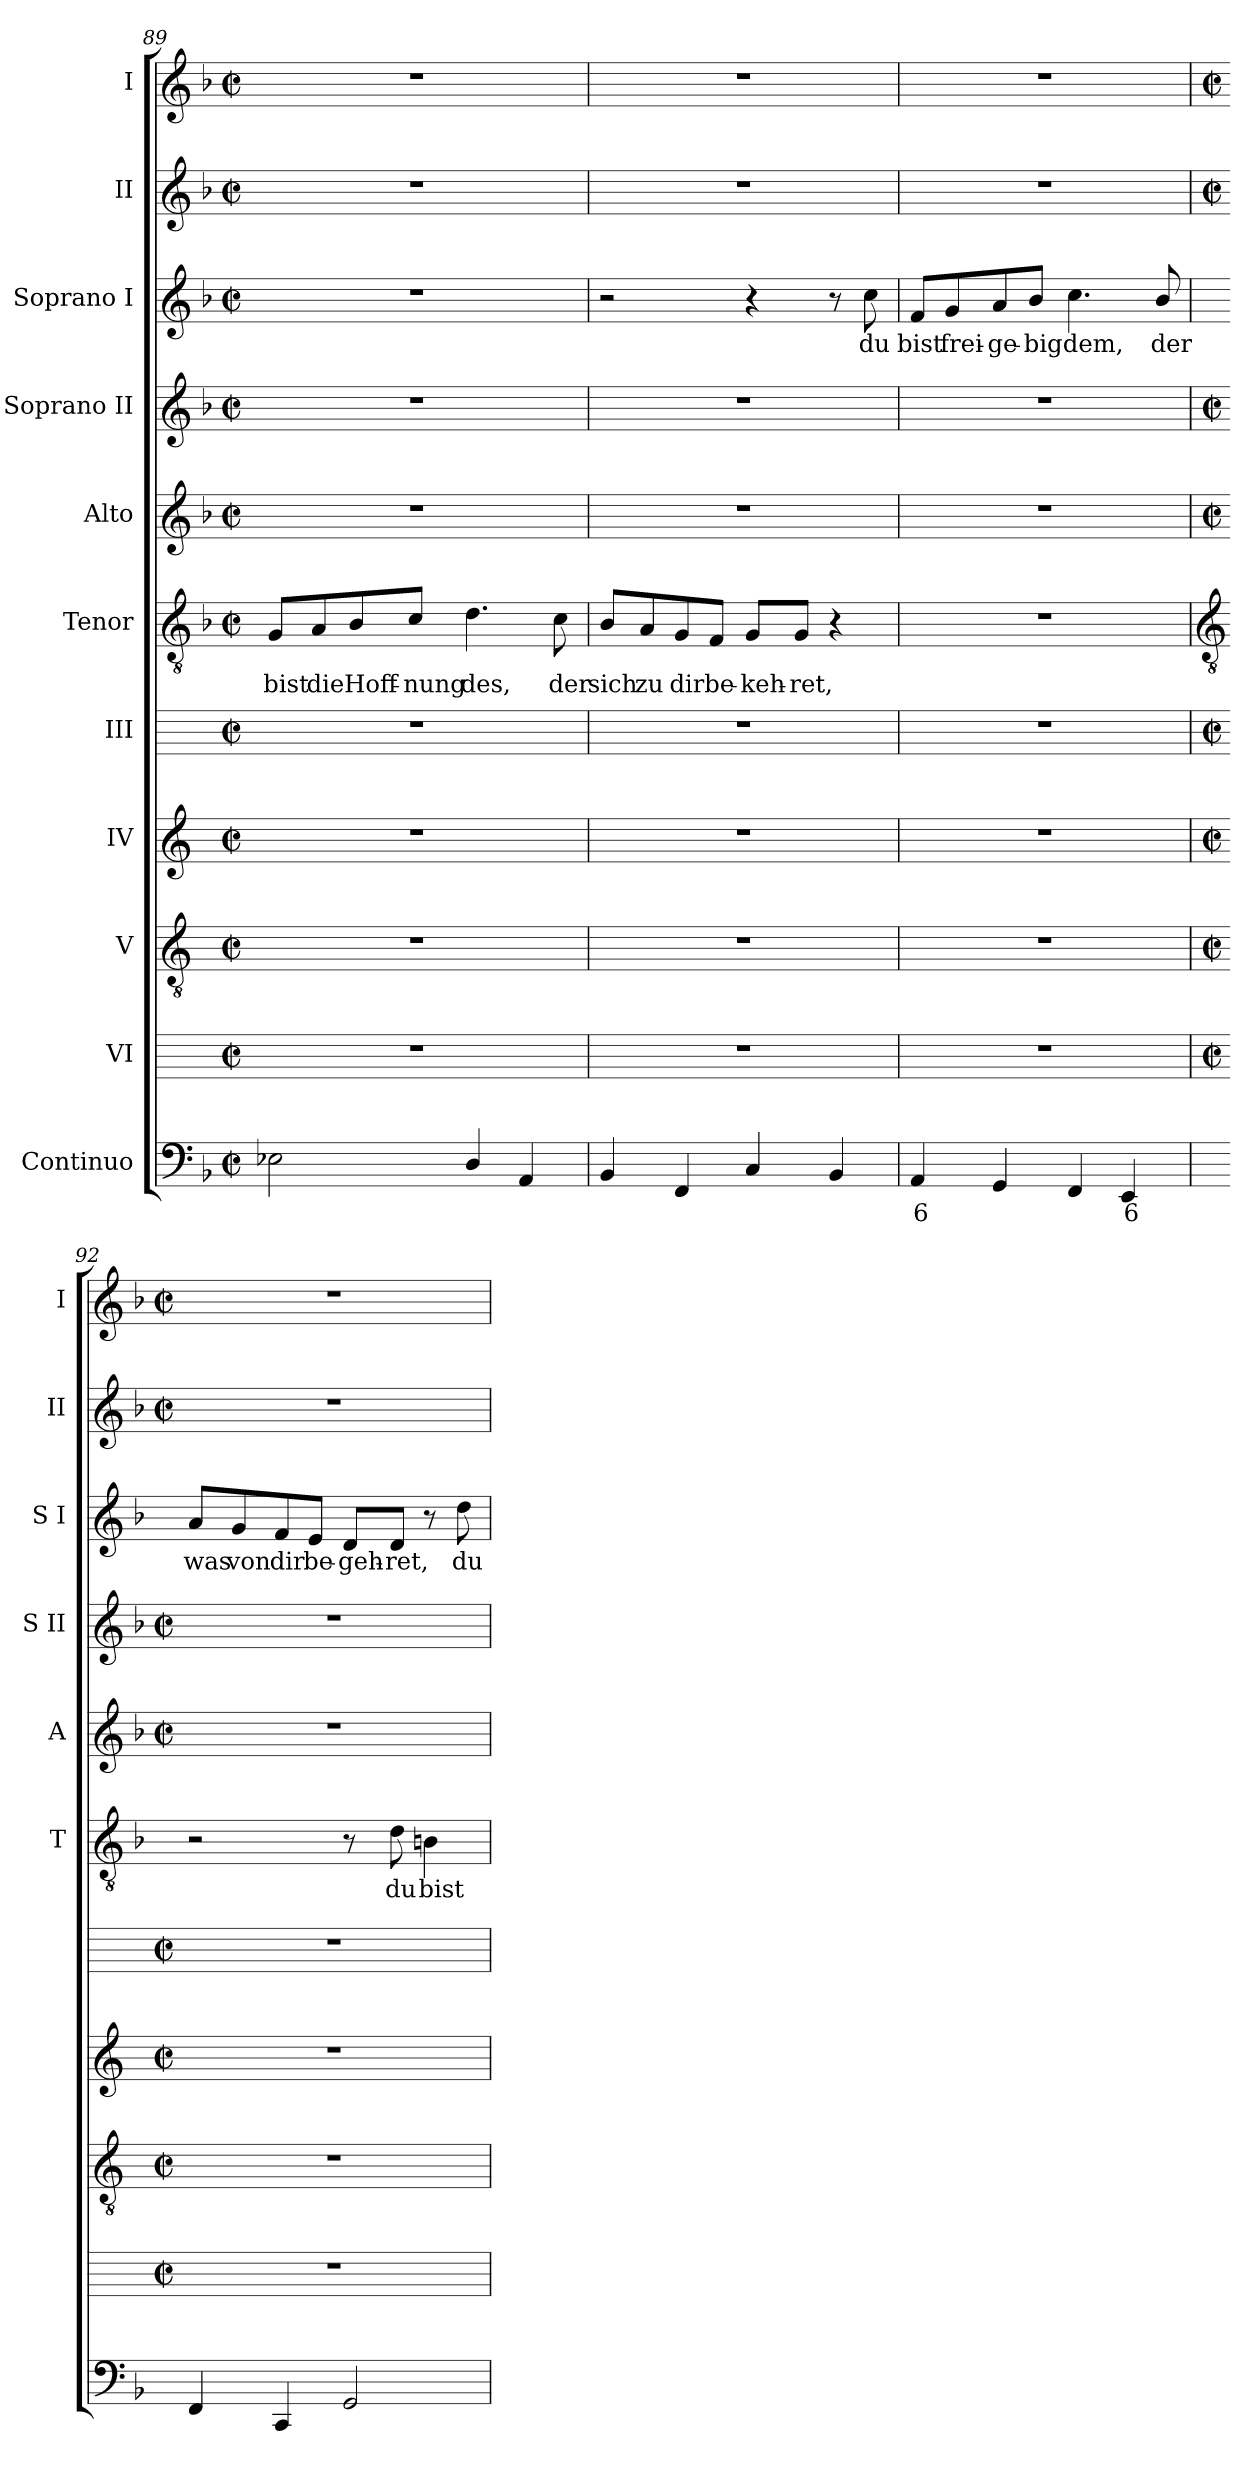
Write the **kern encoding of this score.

**kern	**text	**kern	**kern	**kern	**kern	**kern	**text	**kern	**kern	**kern	**text	**kern	**kern
*part11	*part11	*part10	*part9	*part8	*part7	*part6	*part6	*part5	*part4	*part3	*part3	*part2	*part1
*staff11	*staff11	*staff10	*staff9	*staff8	*staff7	*staff6	*staff6	*staff5	*staff4	*staff3	*staff3	*staff2	*staff1
*I"Continuo	*	*I"VI	*I"V	*I"IV	*I"III	*I"Tenor	*	*I"Alto	*I"Soprano II	*I"Soprano I	*	*I"II	*I"I
*	*	*	*	*	*	*I'T	*	*I'A	*I'S II	*I'S I	*	*I'II	*I'I
*clefF4	*	*	*clefGv2	*clefG2	*	*clefGv2	*	*clefG2	*clefG2	*clefG2	*	*clefG2	*clefG2
*	*	*ITrd4c7	*ITrd4c7	*ITrd4c7	*ITrd4c7	*	*	*	*	*	*	*	*
*k[b-]	*	*	*k[b-]	*k[b-]	*	*k[b-]	*	*k[b-]	*k[b-]	*k[b-]	*	*k[b-]	*k[b-]
*F:	*	*	*F:	*F:	*	*F:	*	*F:	*F:	*F:	*	*F:	*F:
*M2/2	*	*M2/2	*M2/2	*M2/2	*M2/2	*M2/2	*	*M2/2	*M2/2	*M2/2	*	*M2/2	*M2/2
*met(c|)	*	*met(c|)	*met(c|)	*met(c|)	*met(c|)	*met(c|)	*	*met(c|)	*met(c|)	*met(c|)	*	*met(c|)	*met(c|)
=89	=89	=89	=89	=89	=89	=89	=89	=89	=89	=89	=89	=89	=89
!	!	!	!	!	!	!	!LO:LY:b	!	!	!	!	!	!
2E-X	.	1r	1r	1r	1r	8G/L	bist	1r	1r	1r	.	1r	1r
!	!	!	!	!	!	!	!LO:LY:b	!	!	!	!	!	!
.	.	.	.	.	.	8A/	die	.	.	.	.	.	.
!	!	!	!	!	!	!	!LO:LY:b	!	!	!	!	!	!
.	.	.	.	.	.	8B-/	Hoff-	.	.	.	.	.	.
!	!	!	!	!	!	!	!LO:LY:b	!	!	!	!	!	!
.	.	.	.	.	.	8c/J	-nung	.	.	.	.	.	.
!	!	!	!	!	!	!	!LO:LY:b	!	!	!	!	!	!
4D/	.	.	.	.	.	4.d	des,	.	.	.	.	.	.
4AA	.	.	.	.	.	.	.	.	.	.	.	.	.
!	!	!	!	!	!	!	!LO:LY:b	!	!	!	!	!	!
.	.	.	.	.	.	8c	der	.	.	.	.	.	.
=90	=90	=90	=90	=90	=90	=90	=90	=90	=90	=90	=90	=90	=90
!	!	!	!	!	!	!	!LO:LY:b	!	!	!	!	!	!
4BB-	.	1r	1r	1r	1r	8B-/L	sich	1r	1r	2r	.	1r	1r
!	!	!	!	!	!	!	!LO:LY:b	!	!	!	!	!	!
.	.	.	.	.	.	8A/	zu	.	.	.	.	.	.
!	!	!	!	!	!	!	!LO:LY:b	!	!	!	!	!	!
4FF	.	.	.	.	.	8G/	dir	.	.	.	.	.	.
!	!	!	!	!	!	!	!LO:LY:b	!	!	!	!	!	!
.	.	.	.	.	.	8F/J	be-	.	.	.	.	.	.
!	!	!	!	!	!	!	!LO:LY:b	!	!	!	!	!	!
4C	.	.	.	.	.	8G/L	-keh-	.	.	4r	.	.	.
!	!	!	!	!	!	!	!LO:LY:b	!	!	!	!	!	!
.	.	.	.	.	.	8G/J	-ret,	.	.	.	.	.	.
4BB-	.	.	.	.	.	4r	.	.	.	8r	.	.	.
!	!	!	!	!	!	!	!	!	!	!	!LO:LY:b	!	!
.	.	.	.	.	.	.	.	.	.	8cc	du	.	.
=91	=91	=91	=91	=91	=91	=91	=91	=91	=91	=91	=91	=91	=91
!	!LO:LY:b	!	!	!	!	!	!	!	!	!	!LO:LY:b	!	!
4AA	6	1r	1r	1r	1r	1r	.	1r	1r	8f/L	bist	1r	1r
!	!	!	!	!	!	!	!	!	!	!	!LO:LY:b	!	!
.	.	.	.	.	.	.	.	.	.	8g/	frei-	.	.
!	!	!	!	!	!	!	!	!	!	!	!LO:LY:b	!	!
4GG	.	.	.	.	.	.	.	.	.	8a/	-ge-	.	.
!	!	!	!	!	!	!	!	!	!	!	!LO:LY:b	!	!
.	.	.	.	.	.	.	.	.	.	8b-/J	-big	.	.
!	!	!	!	!	!	!	!	!	!	!	!LO:LY:b	!	!
4FF	.	.	.	.	.	.	.	.	.	4.cc	dem,	.	.
!	!LO:LY:b	!	!	!	!	!	!	!	!	!	!	!	!
4EE	6	.	.	.	.	.	.	.	.	.	.	.	.
!	!	!	!	!	!	!	!	!	!	!	!LO:LY:b	!	!
.	.	.	.	.	.	.	.	.	.	8b-/	der	.	.
!!LO:LB:g=z
=92	=92	=92	=92	=92	=92	=92	=92	=92	=92	=92	=92	=92	=92
*	*	*	*	*	*	*clefGv2	*	*	*	*	*	*	*
*	*	*M2/2	*M2/2	*M2/2	*M2/2	*	*	*M2/2	*M2/2	*	*	*M2/2	*M2/2
*	*	*met(c|)	*met(c|)	*met(c|)	*met(c|)	*	*	*met(c|)	*met(c|)	*	*	*met(c|)	*met(c|)
!	!	!	!	!	!	!	!	!	!	!	!LO:LY:b	!	!
4FF	.	1r	1r	1r	1r	2r	.	1r	1r	8a/L	was	1r	1r
!	!	!	!	!	!	!	!	!	!	!	!LO:LY:b	!	!
.	.	.	.	.	.	.	.	.	.	8g/	von	.	.
!	!	!	!	!	!	!	!	!	!	!	!LO:LY:b	!	!
4CC	.	.	.	.	.	.	.	.	.	8f/	dir	.	.
!	!	!	!	!	!	!	!	!	!	!	!LO:LY:b	!	!
.	.	.	.	.	.	.	.	.	.	8e/J	be-	.	.
!	!	!	!	!	!	!	!	!	!	!	!LO:LY:b	!	!
2GG	.	.	.	.	.	8r	.	.	.	8d/L	-geh-	.	.
!	!	!	!	!	!	!	!LO:LY:b	!	!	!	!LO:LY:b	!	!
.	.	.	.	.	.	8d	du	.	.	8d/J	-ret,	.	.
!	!	!	!	!	!	!	!LO:LY:b	!	!	!	!	!	!
.	.	.	.	.	.	4Bn	bist	.	.	8r	.	.	.
!	!	!	!	!	!	!	!	!	!	!	!LO:LY:b	!	!
.	.	.	.	.	.	.	.	.	.	8dd	du	.	.
=	=	=	=	=	=	=	=	=	=	=	=	=	=
*-	*-	*-	*-	*-	*-	*-	*-	*-	*-	*-	*-	*-	*-
